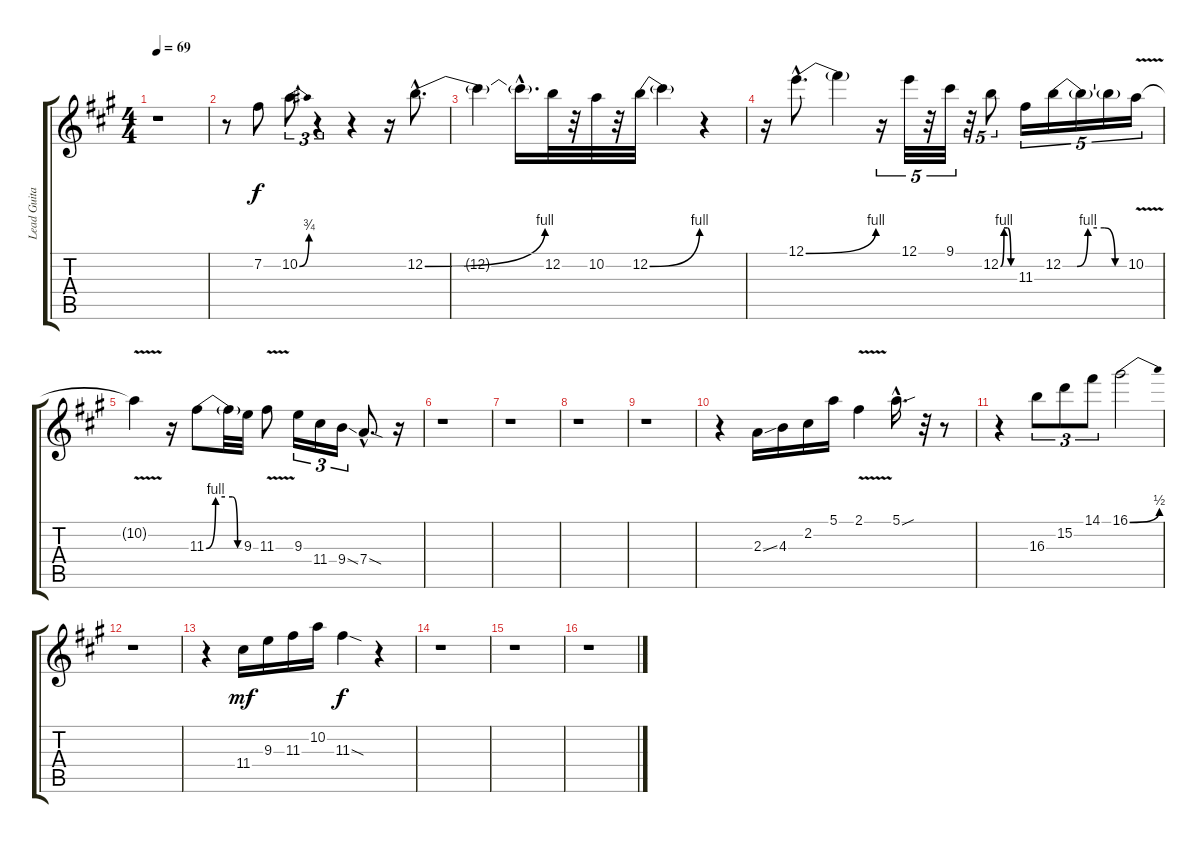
\track ("Lead Guitar" "Lead Guita") {instrument overdrivenguitar}
\staff {score tabs}
\tuning (E4 B3 G3 D3 A2 E2) {hide}
\ts (4 4)
\tempo 69
\clef g2
\ks f#minor
r.1{dy f} |
r.8 7.2.8 10.2{be (bend 0 0 60 3)}.8{tu (3 2)} r.4{tu (3 2)} r.4 r.16 12.2{be (bend 0 0 60 4) hac}.8{d} |
12.2{t}.4 12.2{hac t}.16{d} 12.2.32 r.32 10.2.32 r.32 12.2{be (bend 0 0 60 4)}.32 12.2{t}.4 r.4 |
r.16 12.1{be (bend 0 0 60 4) hac}.8{d} 12.1{t}.4 r.16{tu (5 4)} 12.1.32{tu (5 4)} r.32{tu (5 4)} 9.1.32{tu (5 4)} r.32{tu (5 4)} 12.2{be (custom 0 0 15 4 30 4 45 0 60 0)}.8{tu (5 4)} 11.3.16{tu (5 4)} 12.2{be (custom 0 0 13 0 23 4 38 4 48 0 60 0)}.16{tu (5 4)} 12.2{t}.16{tu (5 4)} 12.2{t}.16{tu (5 4)} 10.2{v}.16{tu (5 4)} |
10.2{t}.4 r.16 11.3{be (custom 0 0 15 4 30 4 42 4 50 0 60 0)}.8 11.3{t}.32 9.3.32 11.3{v}.8 9.3.16{tu (3 2)} 11.4.16{tu (3 2)} 9.4{ss}.16{tu (3 2)} 7.4{sod hac}.8{d} r.16 |
r.1 |
r.1 |
r.1 |
r.1 |
r.4 2.3{ss}.16 4.3.16 2.2.16 5.1.16 2.1{v}.4 5.1{sou hac}.16{d} r.32 r.8 |
r.4 16.3.8{tu (3 2)} 15.2.8{tu (3 2)} 14.1.8{tu (3 2)} 16.1{be (bend 0 0 60 2)}.2 |
r.1 |
r.4 11.4.16{dy mf} 9.3.16 11.3.16 10.2.16 11.3{sod}.4{dy f} r.4 |
r.1 |
r.1 |
r.1
